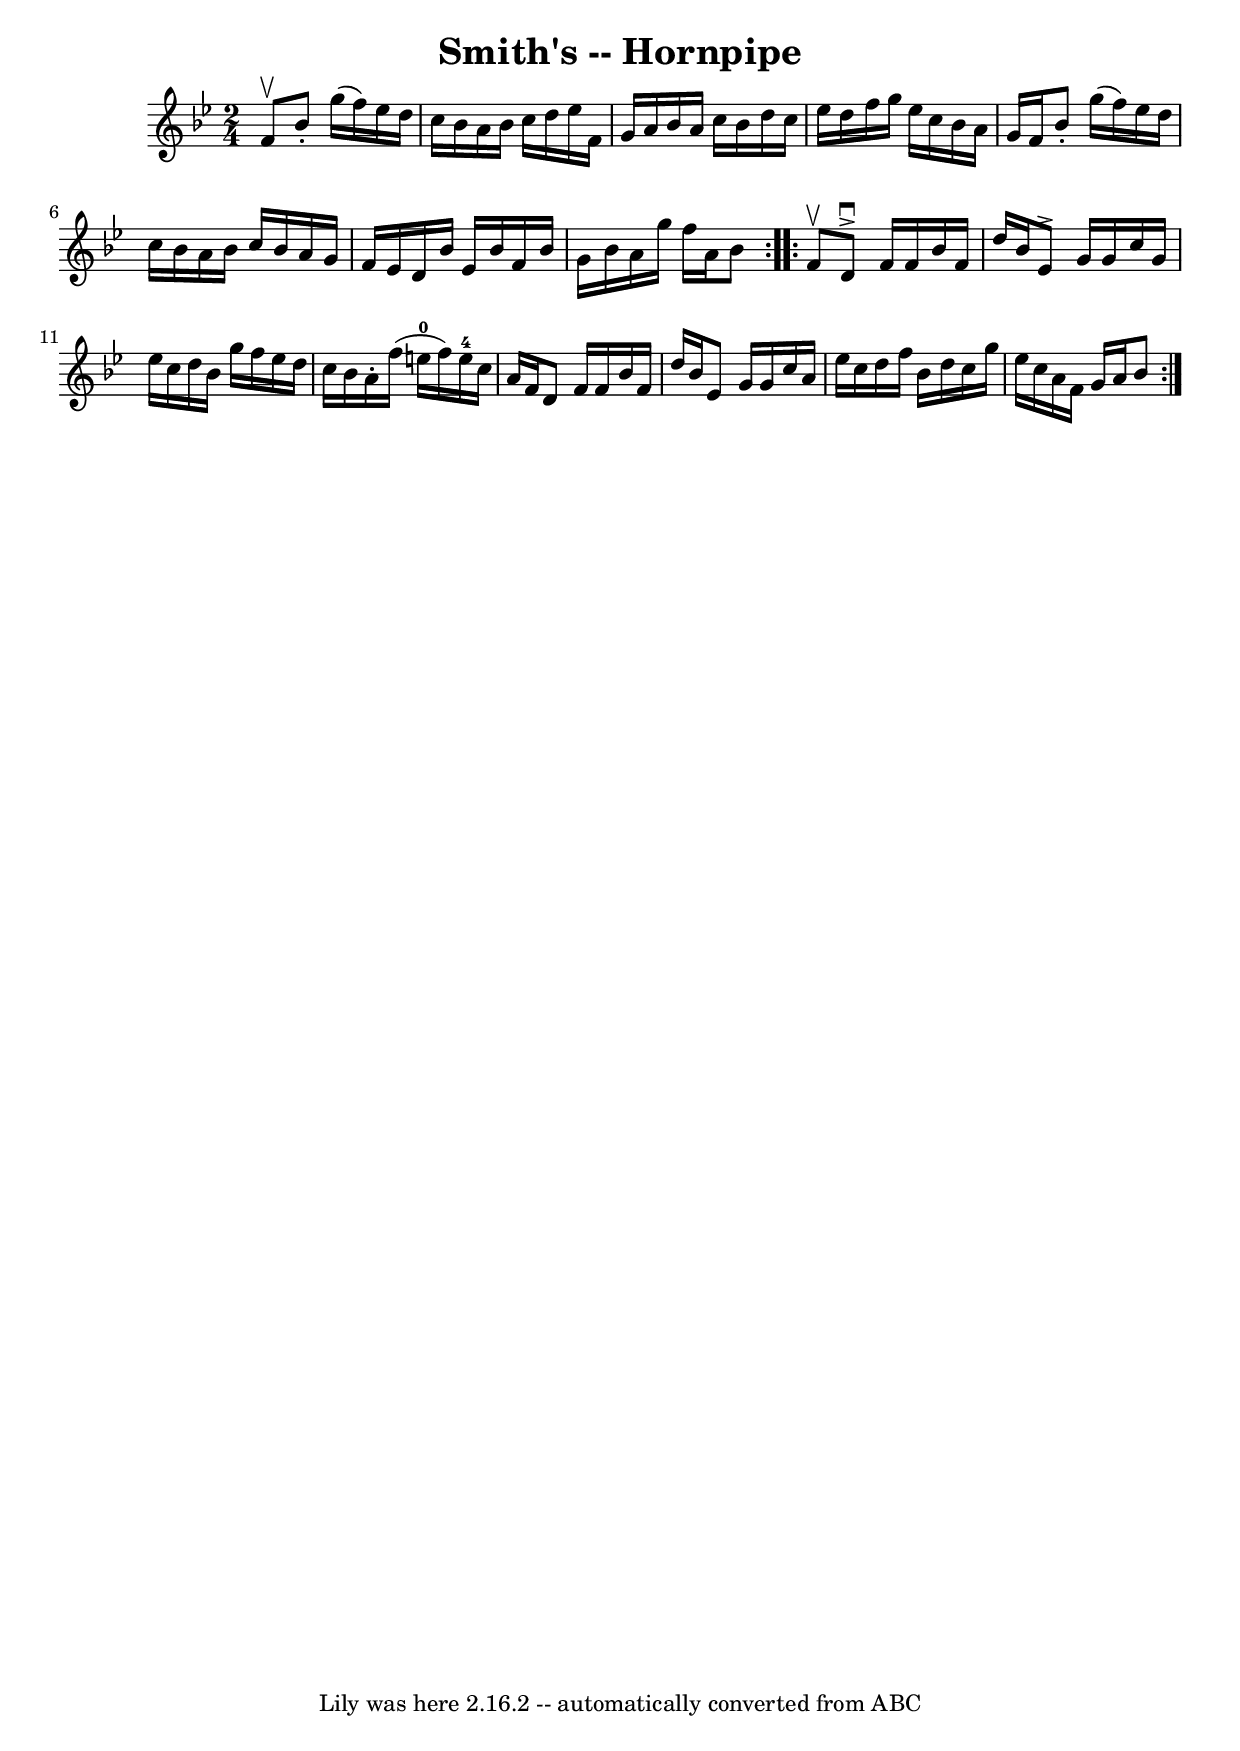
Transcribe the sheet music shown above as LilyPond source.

\version "2.16.2"
\include "Mammoth.ily"
\header {
  %% book = "Cole's 1000 Fiddle Tunes"
  crossRefNumber = "1"
  footnotes = ""
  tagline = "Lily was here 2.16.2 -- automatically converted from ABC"
  title = "Smith's -- Hornpipe"

}
voicedefault =  {



  \repeat volta 2 {

    \time 2/4 
    \key bes \major f'8^\upbow |
    bes'8-. g''16 (f''16) ees''16 d''16 c''16 bes'16  |
    a'16 bes'16 c''16    
    d''16 ees''16 f'16 g'16 a'16  |
    bes'16 a'16 c''16    
    bes'16 d''16 c''16 ees''16 d''16  |
    f''16 g''16    
    ees''16 c''16 bes'16 a'16 g'16 f'16  |
    bes'8-.   
    g''16 (f''16) ees''16 d''16 c''16 bes'16  |
    a'16    
    bes'16 c''16 bes'16 a'16 g'16 f'16 ees'16  |
    d'16    
    bes'16 ees'16 bes'16 f'16 bes'16 g'16 bes'16  |
    a'16 
    g''16 f''16 a'16 bes'8  
  }     
  \repeat volta 2 {
    f'8^\upbow  |
    d'8^\downbow^\accent f'16 f'16 bes'16 f'16 d''16    
    bes'16  |
    ees'8^\accent g'16 g'16 c''16 g'16 ees''16    
    c''16  |
    d''16 bes'16 g''16 f''16 ees''16 d''16    
    c''16 bes'16  |
    a'16-. f''16 (e''16-0 f''16)     
    e''16-4 c''16 a'16 f'16  |
    d'8 f'16 f'16 bes'16  
    f'16 d''16 bes'16  |
    ees'8 g'16 g'16 c''16 a'16    
    ees''16 c''16  |
    d''16 f''16 bes'16 d''16 c''16    
    g''16 ees''16 c''16  |
    a'16 f'16 g'16 a'16 bes'8  
  }  
  

}

\score{
  <<

    \context Staff="default"
    {
      \voicedefault 
      
    }

  >>
  \layout {
    
  }
  \midi {
  }

}
